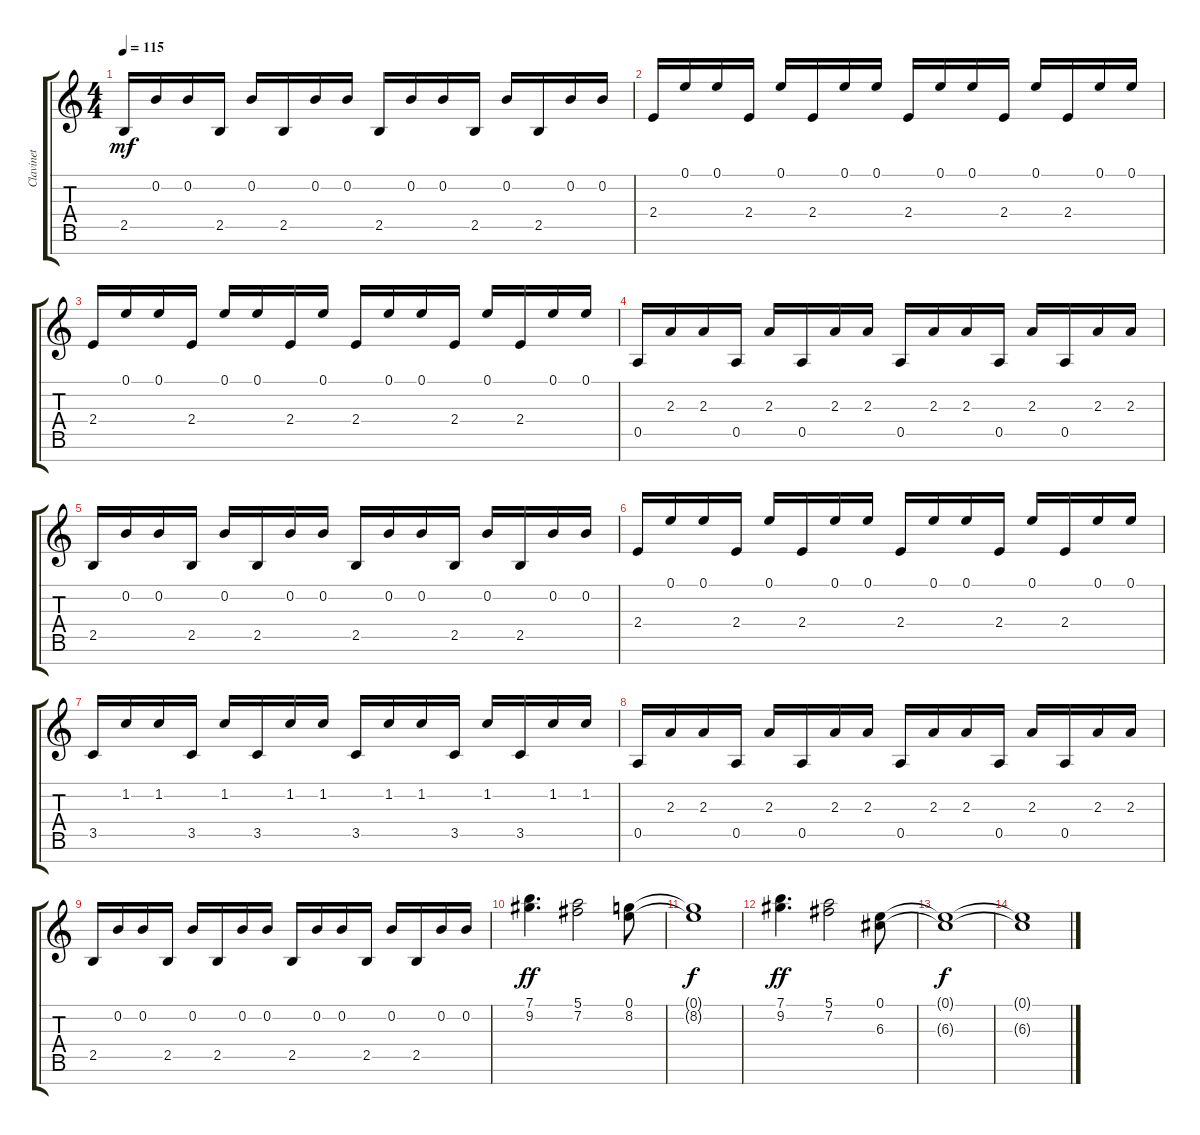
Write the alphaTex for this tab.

\track ("Clavinet" "Clavinet") {instrument electricguitarclean}
\staff {score tabs}
\tuning (E4 B3 G3 D3 A2 E2 B1) {hide}
\ts (4 4)
\tempo 115
\clef g2
\ks c
2.5.16{dy mf} 0.2.16 0.2.16 2.5.16 0.2.16 2.5.16 0.2.16 0.2.16 2.5.16 0.2.16 0.2.16 2.5.16 0.2.16 2.5.16 0.2.16 0.2.16 |
2.4.16 0.1.16 0.1.16 2.4.16 0.1.16 2.4.16 0.1.16 0.1.16 2.4.16 0.1.16 0.1.16 2.4.16 0.1.16 2.4.16 0.1.16 0.1.16 |
2.4.16 0.1.16 0.1.16 2.4.16 0.1.16 0.1.16 2.4.16 0.1.16 2.4.16 0.1.16 0.1.16 2.4.16 0.1.16 2.4.16 0.1.16 0.1.16 |
0.5.16 2.3.16 2.3.16 0.5.16 2.3.16 0.5.16 2.3.16 2.3.16 0.5.16 2.3.16 2.3.16 0.5.16 2.3.16 0.5.16 2.3.16 2.3.16 |
2.5.16 0.2.16 0.2.16 2.5.16 0.2.16 2.5.16 0.2.16 0.2.16 2.5.16 0.2.16 0.2.16 2.5.16 0.2.16 2.5.16 0.2.16 0.2.16 |
2.4.16 0.1.16 0.1.16 2.4.16 0.1.16 2.4.16 0.1.16 0.1.16 2.4.16 0.1.16 0.1.16 2.4.16 0.1.16 2.4.16 0.1.16 0.1.16 |
3.5.16 1.2.16 1.2.16 3.5.16 1.2.16 3.5.16 1.2.16 1.2.16 3.5.16 1.2.16 1.2.16 3.5.16 1.2.16 3.5.16 1.2.16 1.2.16 |
0.5.16 2.3.16 2.3.16 0.5.16 2.3.16 0.5.16 2.3.16 2.3.16 0.5.16 2.3.16 2.3.16 0.5.16 2.3.16 0.5.16 2.3.16 2.3.16 |
2.5.16 0.2.16 0.2.16 2.5.16 0.2.16 2.5.16 0.2.16 0.2.16 2.5.16 0.2.16 0.2.16 2.5.16 0.2.16 2.5.16 0.2.16 0.2.16 |
(7.1 9.2).4{d dy ff} (5.1 7.2).2 (0.1 8.2).8 |
(0.1{t} 8.2{t}).1{dy f} |
(7.1 9.2).4{d dy ff} (5.1 7.2).2 (0.1 6.3).8 |
(0.1{t} 6.3{t}).1{dy f} |
(0.1{t} 6.3{t}).1
